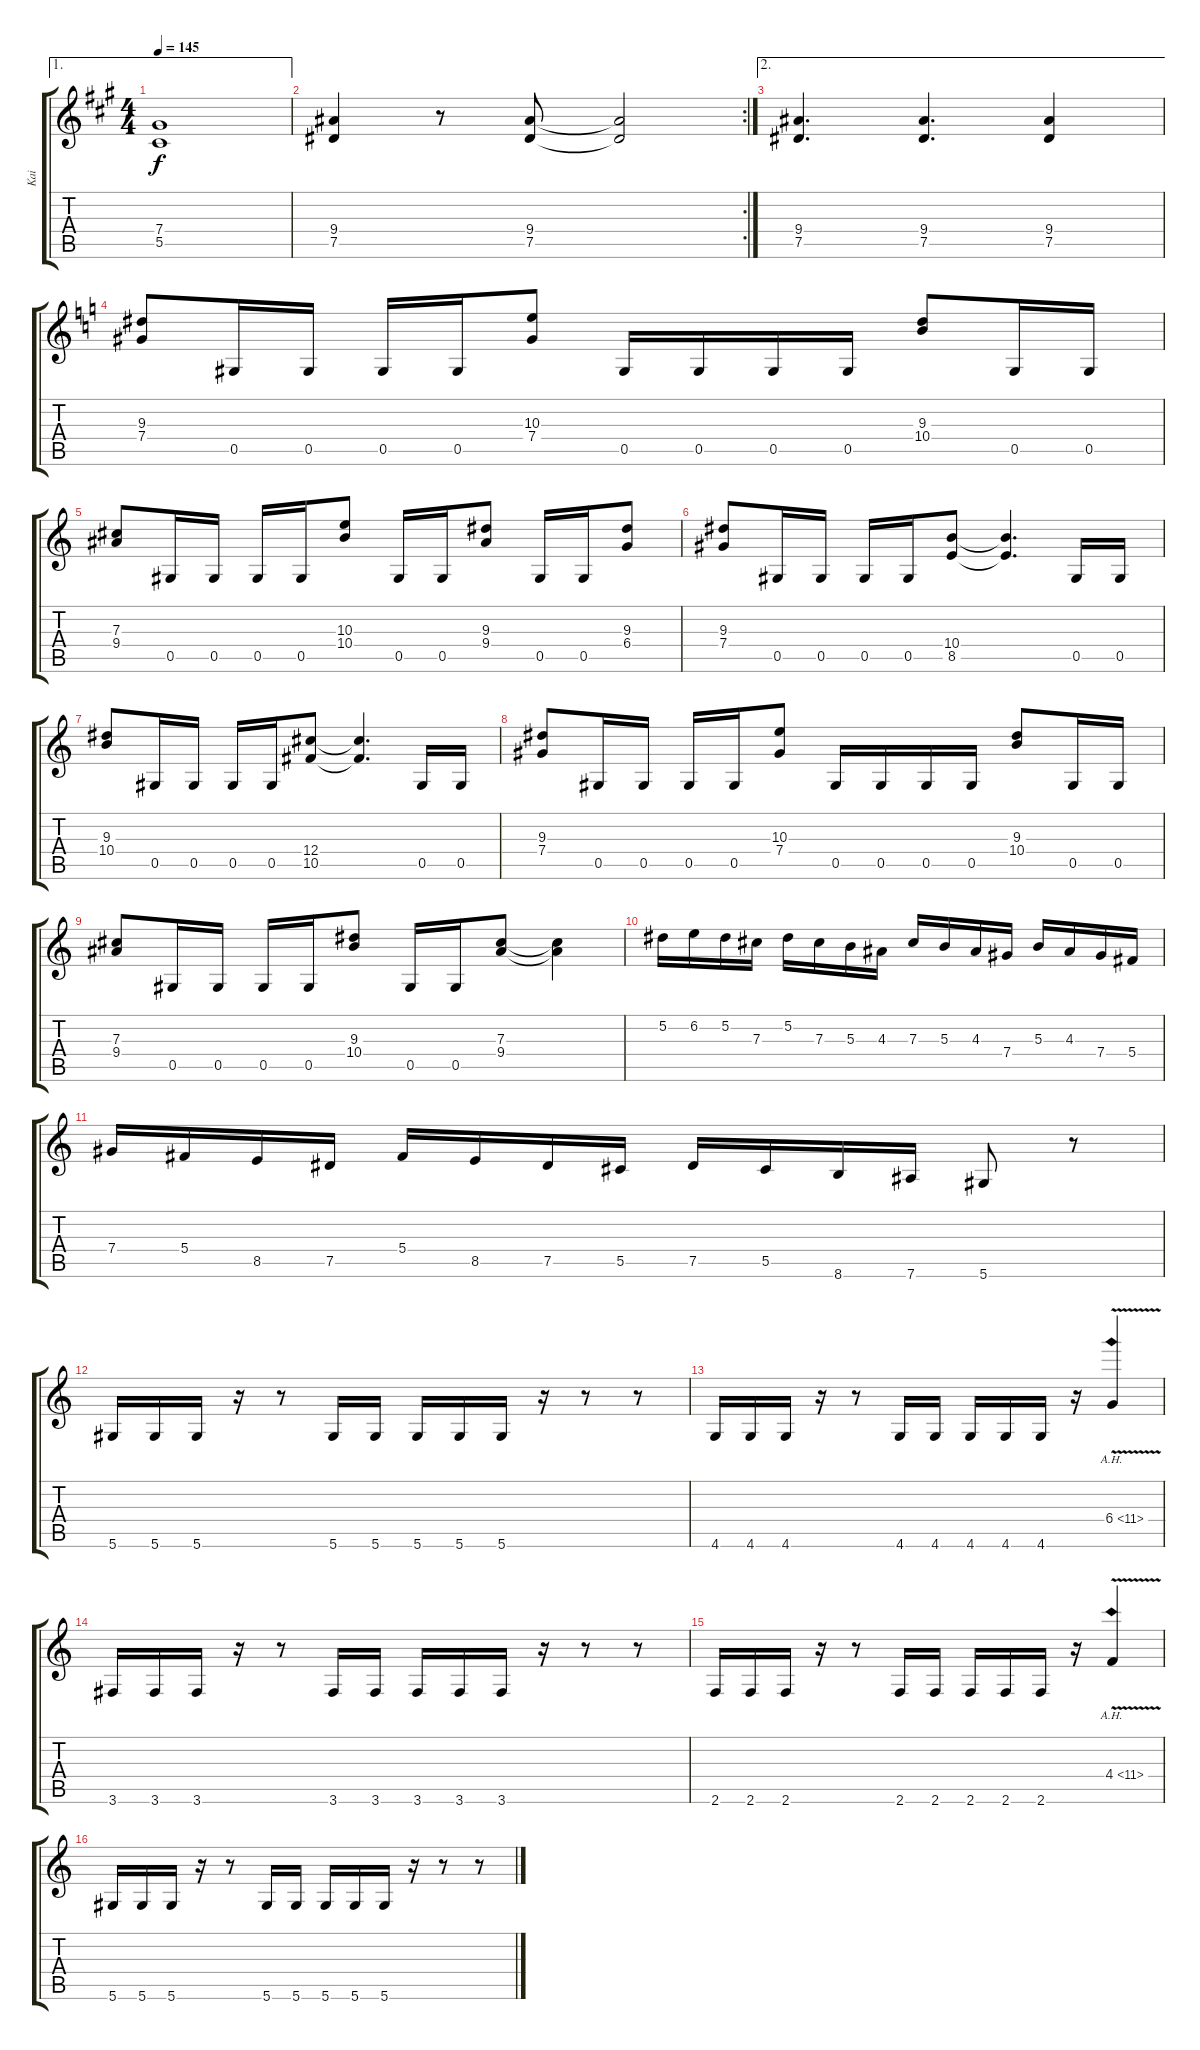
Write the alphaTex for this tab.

\track ("Kai" "Kai") {instrument distortionguitar}
\staff {score tabs}
\tuning (Eb4 Bb3 Gb3 Db3 Ab2 Eb2) {hide}
\ae 1
\ts (4 4)
\tempo 145
\clef g2
\ks a
(7.4 5.5).1{dy f} |
\rc 2
(9.4 7.5).4 r.8 (9.4 7.5).8 (9.4{t} 7.5{t}).2 |
\ae 2
(9.4 7.5).4{d} (9.4 7.5).4{d} (9.4 7.5).4 |
\ks c
(9.3 7.4).8 0.5.16 0.5.16 0.5.16 0.5.16 (10.3 7.4).8 0.5.16 0.5.16 0.5.16 0.5.16 (9.3 10.4).8 0.5.16 0.5.16 |
(7.3 9.4).8 0.5.16 0.5.16 0.5.16 0.5.16 (10.3 10.4).8 0.5.16 0.5.16 (9.3 9.4).8 0.5.16 0.5.16 (9.3 6.4).8 |
(9.3 7.4).8 0.5.16 0.5.16 0.5.16 0.5.16 (10.4 8.5).8 (10.4{t} 8.5{t}).4{d} 0.5.16 0.5.16 |
(9.3 10.4).8 0.5.16 0.5.16 0.5.16 0.5.16 (12.4 10.5).8 (12.4{t} 10.5{t}).4{d} 0.5.16 0.5.16 |
(9.3 7.4).8 0.5.16 0.5.16 0.5.16 0.5.16 (10.3 7.4).8 0.5.16 0.5.16 0.5.16 0.5.16 (9.3 10.4).8 0.5.16 0.5.16 |
(7.3 9.4).8 0.5.16 0.5.16 0.5.16 0.5.16 (9.3 10.4).8 0.5.16 0.5.16 (7.3 9.4).8 (7.3{t} 9.4{t}).4 |
5.2.16 6.2.16 5.2.16 7.3.16 5.2.16 7.3.16 5.3.16 4.3.16 7.3.16 5.3.16 4.3.16 7.4.16 5.3.16 4.3.16 7.4.16 5.4.16 |
7.4.16 5.4.16 8.5.16 7.5.16 5.4.16 8.5.16 7.5.16 5.5.16 7.5.16 5.5.16 8.6.16 7.6.16 5.6.8 r.8 |
5.6.16 5.6.16 5.6.16 r.16 r.8 5.6.16 5.6.16 5.6.16 5.6.16 5.6.16 r.16 r.8 r.8 |
4.6.16 4.6.16 4.6.16 r.16 r.8 4.6.16 4.6.16 4.6.16 4.6.16 4.6.16 r.16 6.4{ah 5 v}.4{instrument guitarharmonics} |
3.6.16{instrument distortionguitar} 3.6.16 3.6.16 r.16 r.8 3.6.16 3.6.16 3.6.16 3.6.16 3.6.16 r.16 r.8 r.8 |
2.6.16 2.6.16 2.6.16 r.16 r.8 2.6.16 2.6.16 2.6.16 2.6.16 2.6.16 r.16 4.4{ah 7 v}.4{instrument guitarharmonics} |
5.6.16{instrument distortionguitar} 5.6.16 5.6.16 r.16 r.8 5.6.16 5.6.16 5.6.16 5.6.16 5.6.16 r.16 r.8 r.8
